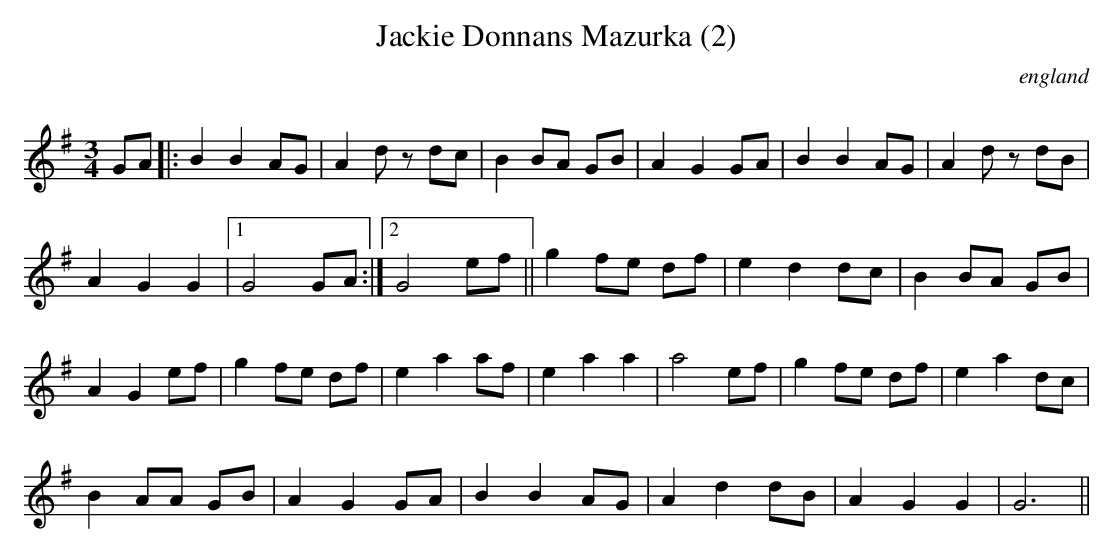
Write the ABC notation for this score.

X:1
T:Jackie Donnans Mazurka (2)
O:england
Q:300
M:3/4
K:G
GA |: B2 B2 AG | A2 dz dc | B2 BA GB | A2 G2 GA | B2 B2 AG | A2 dz dB |
A2 G2 G2 |1 G4 GA :|2 G4 ef || g2 fe df | e2 d2 dc | B2 BA GB |
A2 G2 ef | g2 fe df | e2 a2 af | e2 a2 a2 | a4 ef | g2 fe df | e2 a2 dc |
B2 AA GB |  A2 G2 GA | B2 B2 AG | A2 d2 dB | A2 G2 G2 | G6 ||
